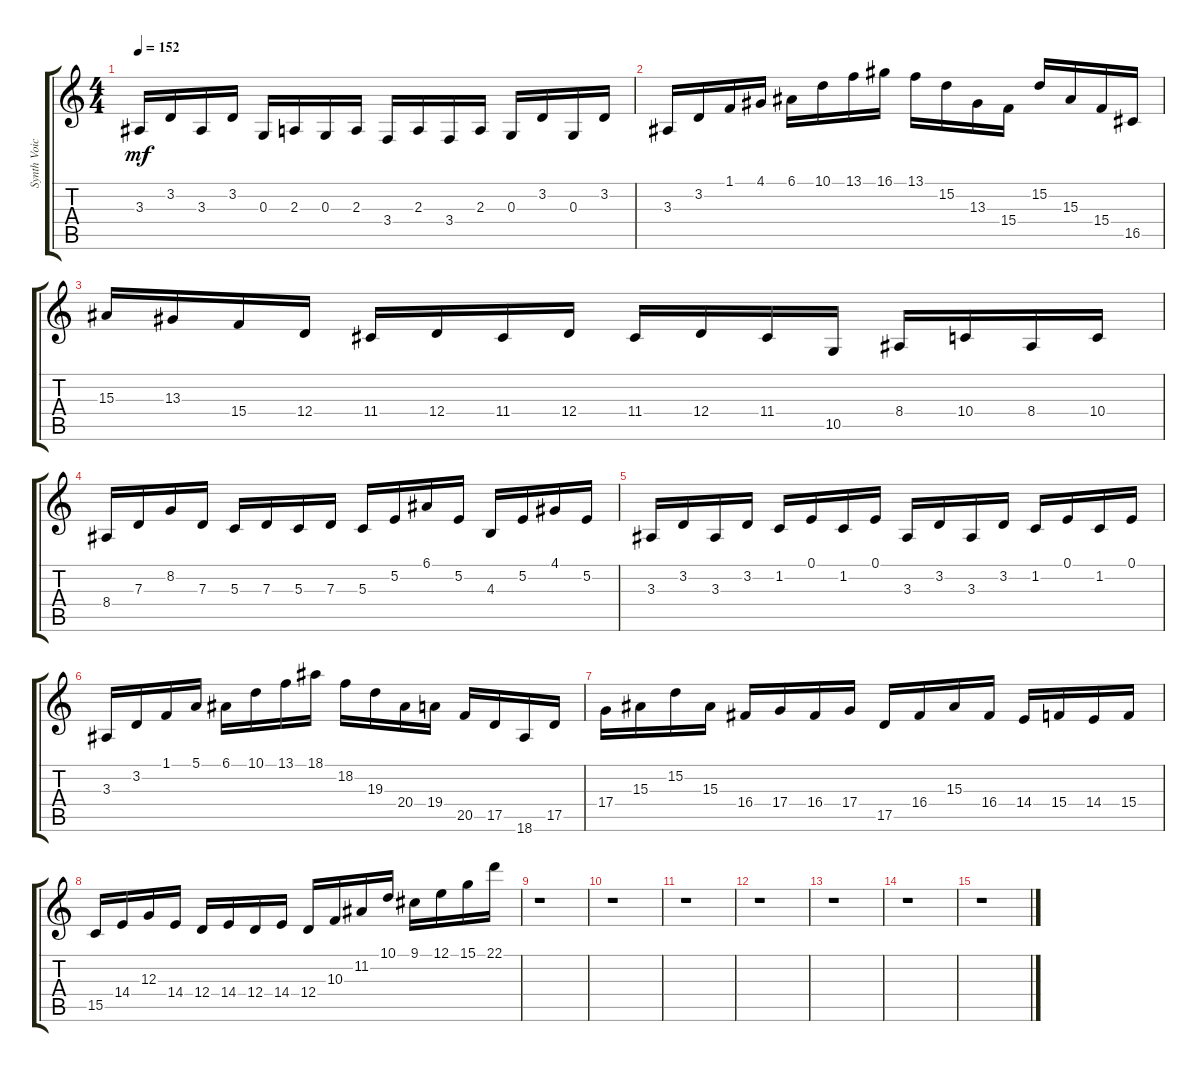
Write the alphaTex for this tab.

\track ("Synth Voice         " "Synth Voic") {instrument synthvoice}
\staff {score tabs}
\tuning (E4 B3 G3 D3 A2 E2) {hide}
\ts (4 4)
\tempo 152
\clef g2
\ks c
3.3.16{dy mf} 3.2.16 3.3.16 3.2.16 0.3.16 2.3.16 0.3.16 2.3.16 3.4.16 2.3.16 3.4.16 2.3.16 0.3.16 3.2.16 0.3.16 3.2.16 |
3.3.16 3.2.16 1.1.16 4.1.16 6.1.16 10.1.16 13.1.16 16.1.16 13.1.16 15.2.16 13.3.16 15.4.16 15.2.16 15.3.16 15.4.16 16.5.16 |
15.3.16 13.3.16 15.4.16 12.4.16 11.4.16 12.4.16 11.4.16 12.4.16 11.4.16 12.4.16 11.4.16 10.5.16 8.4.16 10.4.16 8.4.16 10.4.16 |
8.4.16 7.3.16 8.2.16 7.3.16 5.3.16 7.3.16 5.3.16 7.3.16 5.3.16 5.2.16 6.1.16 5.2.16 4.3.16 5.2.16 4.1.16 5.2.16 |
3.3.16 3.2.16 3.3.16 3.2.16 1.2.16 0.1.16 1.2.16 0.1.16 3.3.16 3.2.16 3.3.16 3.2.16 1.2.16 0.1.16 1.2.16 0.1.16 |
3.3.16 3.2.16 1.1.16 5.1.16 6.1.16 10.1.16 13.1.16 18.1.16 18.2.16 19.3.16 20.4.16 19.4.16 20.5.16 17.5.16 18.6.16 17.5.16 |
17.4.16 15.3.16 15.2.16 15.3.16 16.4.16 17.4.16 16.4.16 17.4.16 17.5.16 16.4.16 15.3.16 16.4.16 14.4.16 15.4.16 14.4.16 15.4.16 |
15.5.16 14.4.16 12.3.16 14.4.16 12.4.16 14.4.16 12.4.16 14.4.16 12.4.16 10.3.16 11.2.16 10.1.16 9.1.16 12.1.16 15.1.16 22.1.16 |
r.1 |
r.1 |
r.1 |
r.1 |
r.1 |
r.1 |
r.1
